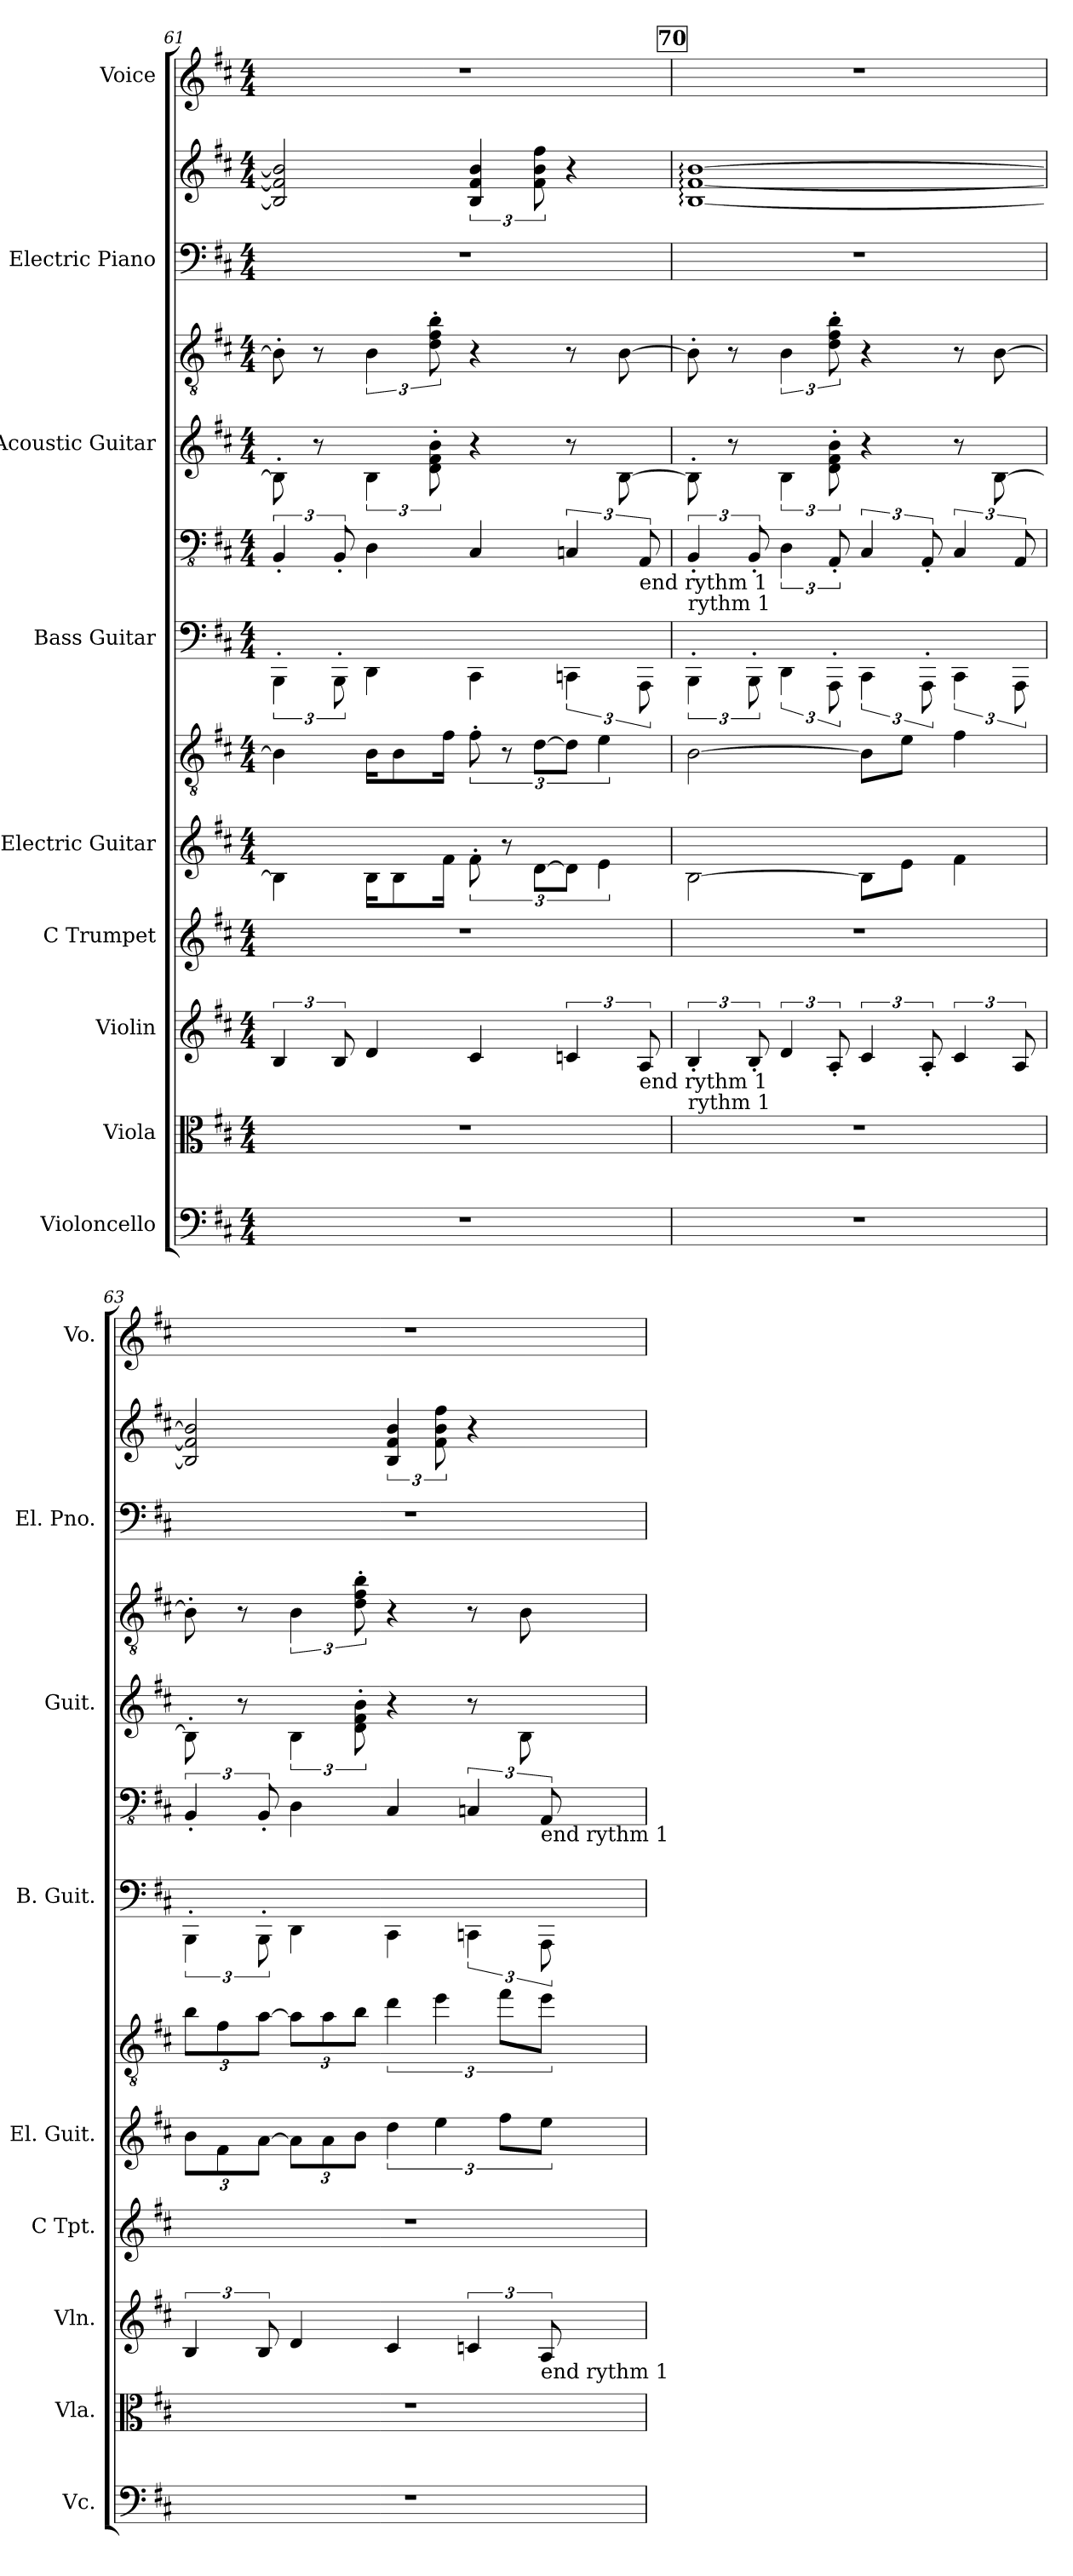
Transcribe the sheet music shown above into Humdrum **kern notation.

**kern	**kern	**kern	**kern	**kern	**kern	**kern	**kern	**kern	**kern	**kern	**kern	**kern
*part9	*part8	*part7	*part6	*part5	*part5	*part4	*part4	*part3	*part3	*part2	*part2	*part1
*staff13	*staff12	*staff11	*staff10	*staff9	*staff8	*staff7	*staff6	*staff5	*staff4	*staff3	*staff2	*staff1
*I"Violoncello	*I"Viola	*I"Violin	*I"C Trumpet	*I"Electric Guitar	*	*I"Bass Guitar	*	*I"Acoustic Guitar	*	*I"Electric Piano	*	*I"Voice
*I'Vc.	*I'Vla.	*I'Vln.	*I'C Tpt.	*I'El. Guit.	*	*I'B. Guit.	*	*I'Guit.	*	*I'El. Pno.	*	*I'Vo.
*clefF4	*clefC3	*clefG2	*clefG2	*	*clefGv2	*	*clefFv4	*	*clefGv2	*clefF4	*clefG2	*clefG2
*k[f#c#]	*k[f#c#]	*k[f#c#]	*k[f#c#]	*k[f#c#]	*k[f#c#]	*k[f#c#]	*k[f#c#]	*k[f#c#]	*k[f#c#]	*k[f#c#]	*k[f#c#]	*k[f#c#]
*M4/4	*M4/4	*M4/4	*M4/4	*M4/4	*M4/4	*M4/4	*M4/4	*M4/4	*M4/4	*M4/4	*M4/4	*M4/4
=61	=61	=61	=61	=61	=61	=61	=61	=61	=61	=61	=61	=61
1r	1r	6B/	1r	4B\]	4B\]	6BBB'\	6BBB'/	8B'\]	8B'\]	1r	2B/] 2f#/] 2b/]	1r
.	.	.	.	.	.	.	.	8r	8r	.	.	.
.	.	12B/	.	.	.	12BBB'\	12BBB'/	.	.	.	.	.
.	.	4d/	.	16B\KL	16B\KL	4DD\	4DD\	6B\	6B\	.	.	.
.	.	.	.	8B\	8B\	.	.	.	.	.	.	.
.	.	.	.	.	.	.	.	12d\' 12f#\' 12b\'	12d\' 12f#\' 12b\'	.	.	.
.	.	.	.	16f#\Jk	16f#\Jk	.	.	.	.	.	.	.
.	.	4c#/	.	12f#'\	12f#'\	4CC#\	4CC#/	4r	4r	.	6B/ 6f#/ 6b/	.
.	.	.	.	12r	12r	.	.	.	.	.	.	.
.	.	.	.	[12d\L	[12d\L	.	.	.	.	.	12f#\ 12b\ 12ff#\	.
.	.	6cn/	.	12d\J]	12d\J]	6CCn\	6CCn/	8r	8r	.	4r	.
.	.	.	.	6e\	6e\	.	.	.	.	.	.	.
.	.	.	.	.	.	.	.	[8B\	[8B\	.	.	.
!	!	!	!	!	!	!	!LO:TX:b:t=end rythm 1	!	!	!	!	!
!	!	!LO:TX:b:t=end rythm 1	!	!	!	!	!	!	!	!	!	!
.	.	12A/	.	.	.	12AAA\	12AAA/	.	.	.	.	.
!!LO:REH:place=s1:a:B:fs=14:t=70
=62	=62	=62	=62	=62	=62	=62	=62	=62	=62	=62	=62	=62
!	!	!	!	!	!	!	!LO:TX:b:t=rythm 1	!	!	!	!	!
!	!	!LO:TX:b:t=rythm 1	!	!	!	!	!	!	!	!	!	!
1r	1r	6B'/	1r	[2B\	[2B\	6BBB'\	6BBB'/	8B'\]	8B'\]	1r	[1B: [1f#: [1b:	1r
.	.	.	.	.	.	.	.	8r	8r	.	.	.
.	.	12B'/	.	.	.	12BBB'\	12BBB'/	.	.	.	.	.
.	.	6d/	.	.	.	6DD\	6DD\	6B\	6B\	.	.	.
.	.	12A'/	.	.	.	12AAA'\	12AAA'/	12d\' 12f#\' 12b\'	12d\' 12f#\' 12b\'	.	.	.
.	.	6c#/	.	8B\L]	8B\L]	6CC#\	6CC#/	4r	4r	.	.	.
.	.	.	.	8e\J	8e\J	.	.	.	.	.	.	.
.	.	12A'/	.	.	.	12AAA'\	12AAA'/	.	.	.	.	.
.	.	6c#/	.	4f#\	4f#\	6CC#\	6CC#/	8r	8r	.	.	.
.	.	.	.	.	.	.	.	[8B\	[8B\	.	.	.
.	.	12A/	.	.	.	12AAA\	12AAA/	.	.	.	.	.
=63	=63	=63	=63	=63	=63	=63	=63	=63	=63	=63	=63	=63
*	*	*	*	*Xbrackettup	*Xbrackettup	*	*	*	*	*	*	*
1r	1r	6B/	1r	12b\L	12b\L	6BBB'\	6BBB'/	8B'\]	8B'\]	1r	2B/] 2f#/] 2b/]	1r
.	.	.	.	12f#\	12f#\	.	.	.	.	.	.	.
.	.	.	.	.	.	.	.	8r	8r	.	.	.
.	.	12B/	.	[12a\J	[12a\J	12BBB'\	12BBB'/	.	.	.	.	.
.	.	4d/	.	12a\L]	12a\L]	4DD\	4DD\	6B\	6B\	.	.	.
.	.	.	.	12a\	12a\	.	.	.	.	.	.	.
.	.	.	.	12b\J	12b\J	.	.	12d\' 12f#\' 12b\'	12d\' 12f#\' 12b\'	.	.	.
*	*	*	*	*brackettup	*brackettup	*	*	*	*	*	*	*
.	.	4c#/	.	6dd\	6dd\	4CC#\	4CC#/	4r	4r	.	6B/ 6f#/ 6b/	.
.	.	.	.	6ee\	6ee\	.	.	.	.	.	12f#\ 12b\ 12ff#\	.
.	.	6cn/	.	.	.	6CCn\	6CCn/	8r	8r	.	4r	.
.	.	.	.	12ff#\L	12ff#\L	.	.	.	.	.	.	.
.	.	.	.	.	.	.	.	8B\	8B\	.	.	.
!	!	!	!	!	!	!	!LO:TX:b:t=end rythm 1	!	!	!	!	!
!	!	!LO:TX:b:t=end rythm 1	!	!	!	!	!	!	!	!	!	!
.	.	12A/	.	12ee\J	12ee\J	12AAA\	12AAA/	.	.	.	.	.
=	=	=	=	=	=	=	=	=	=	=	=	=
*-	*-	*-	*-	*-	*-	*-	*-	*-	*-	*-	*-	*-
